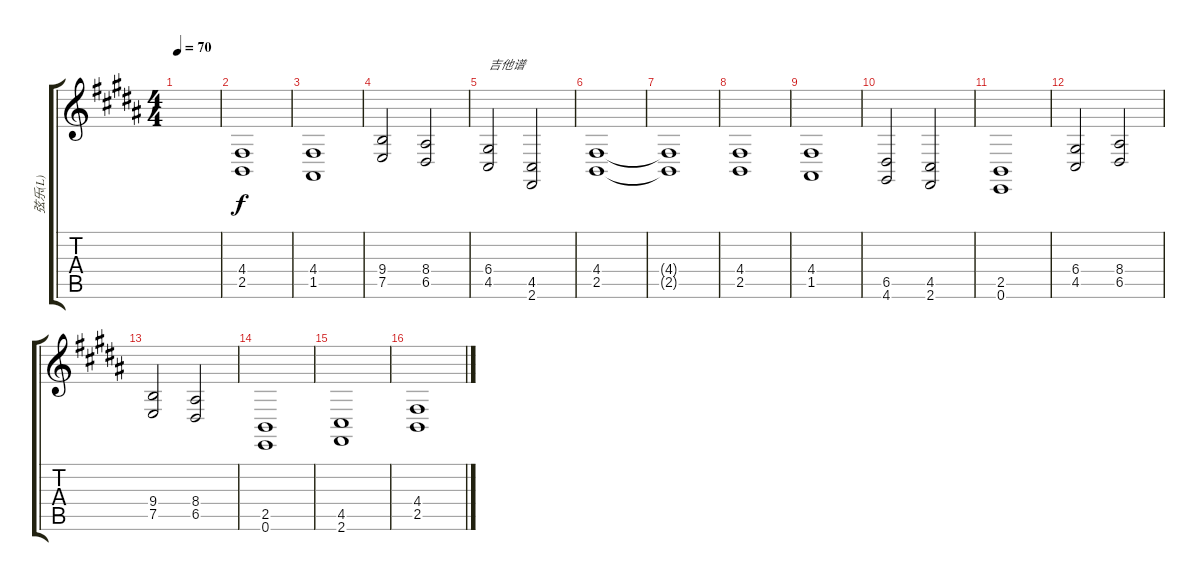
\track ("弦乐(L)" "弦乐(L)") {instrument stringensemble2}
\staff {score tabs}
\tuning (E4 B3 G3 D3 A2 E2) {hide}
\ts (4 4)
\tempo 70
\clef g2
\ks b
|
(4.4 2.5).1 |
(4.4 1.5).1 |
(9.4 7.5).2 (8.4 6.5).2 |
(6.4 4.5).2{txt "吉他谱"} (4.5 2.6).2 |
(4.4 2.5).1 |
(4.4{t} 2.5{t}).1 |
(4.4 2.5).1 |
(4.4 1.5).1 |
(6.5 4.6).2 (4.5 2.6).2 |
(2.5 0.6).1 |
(6.4 4.5).2 (8.4 6.5).2 |
(9.4 7.5).2 (8.4 6.5).2 |
(2.5 0.6).1 |
(4.5 2.6).1 |
(4.4 2.5).1
